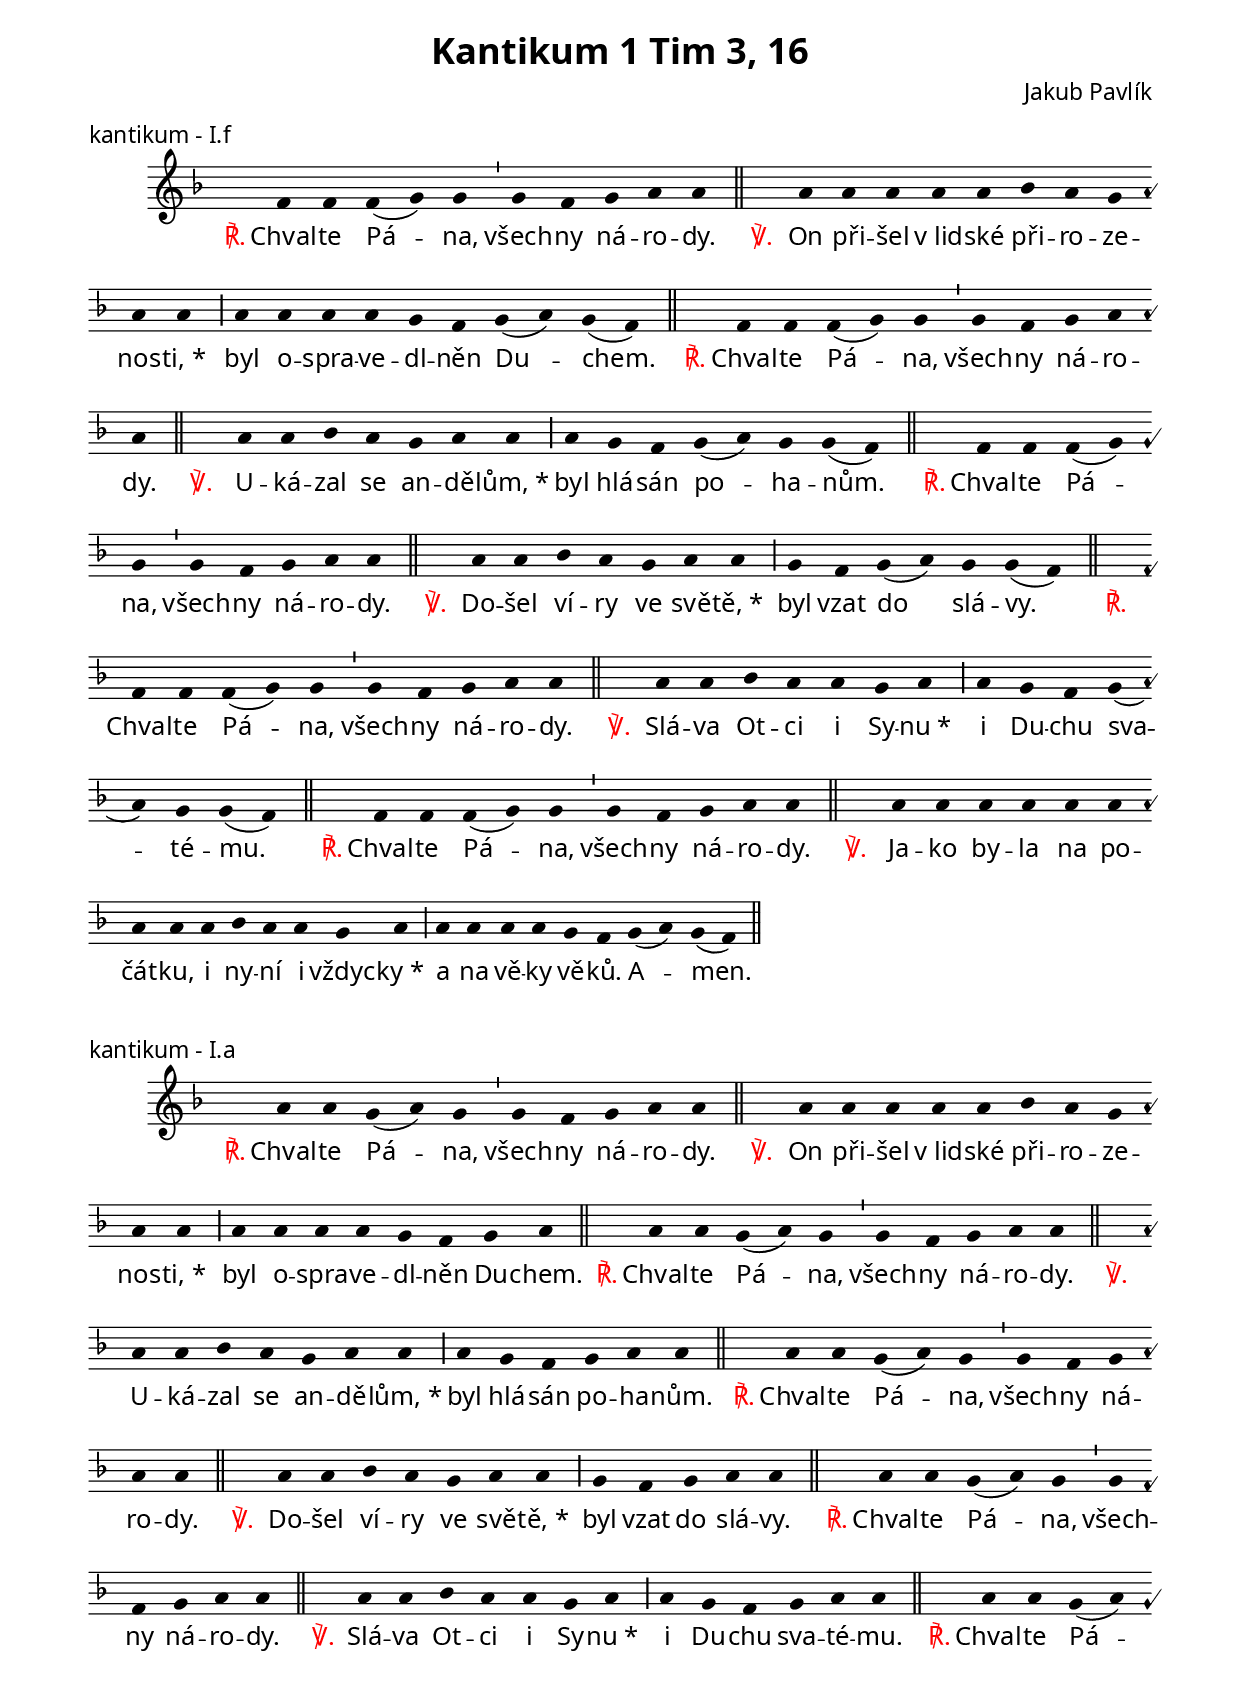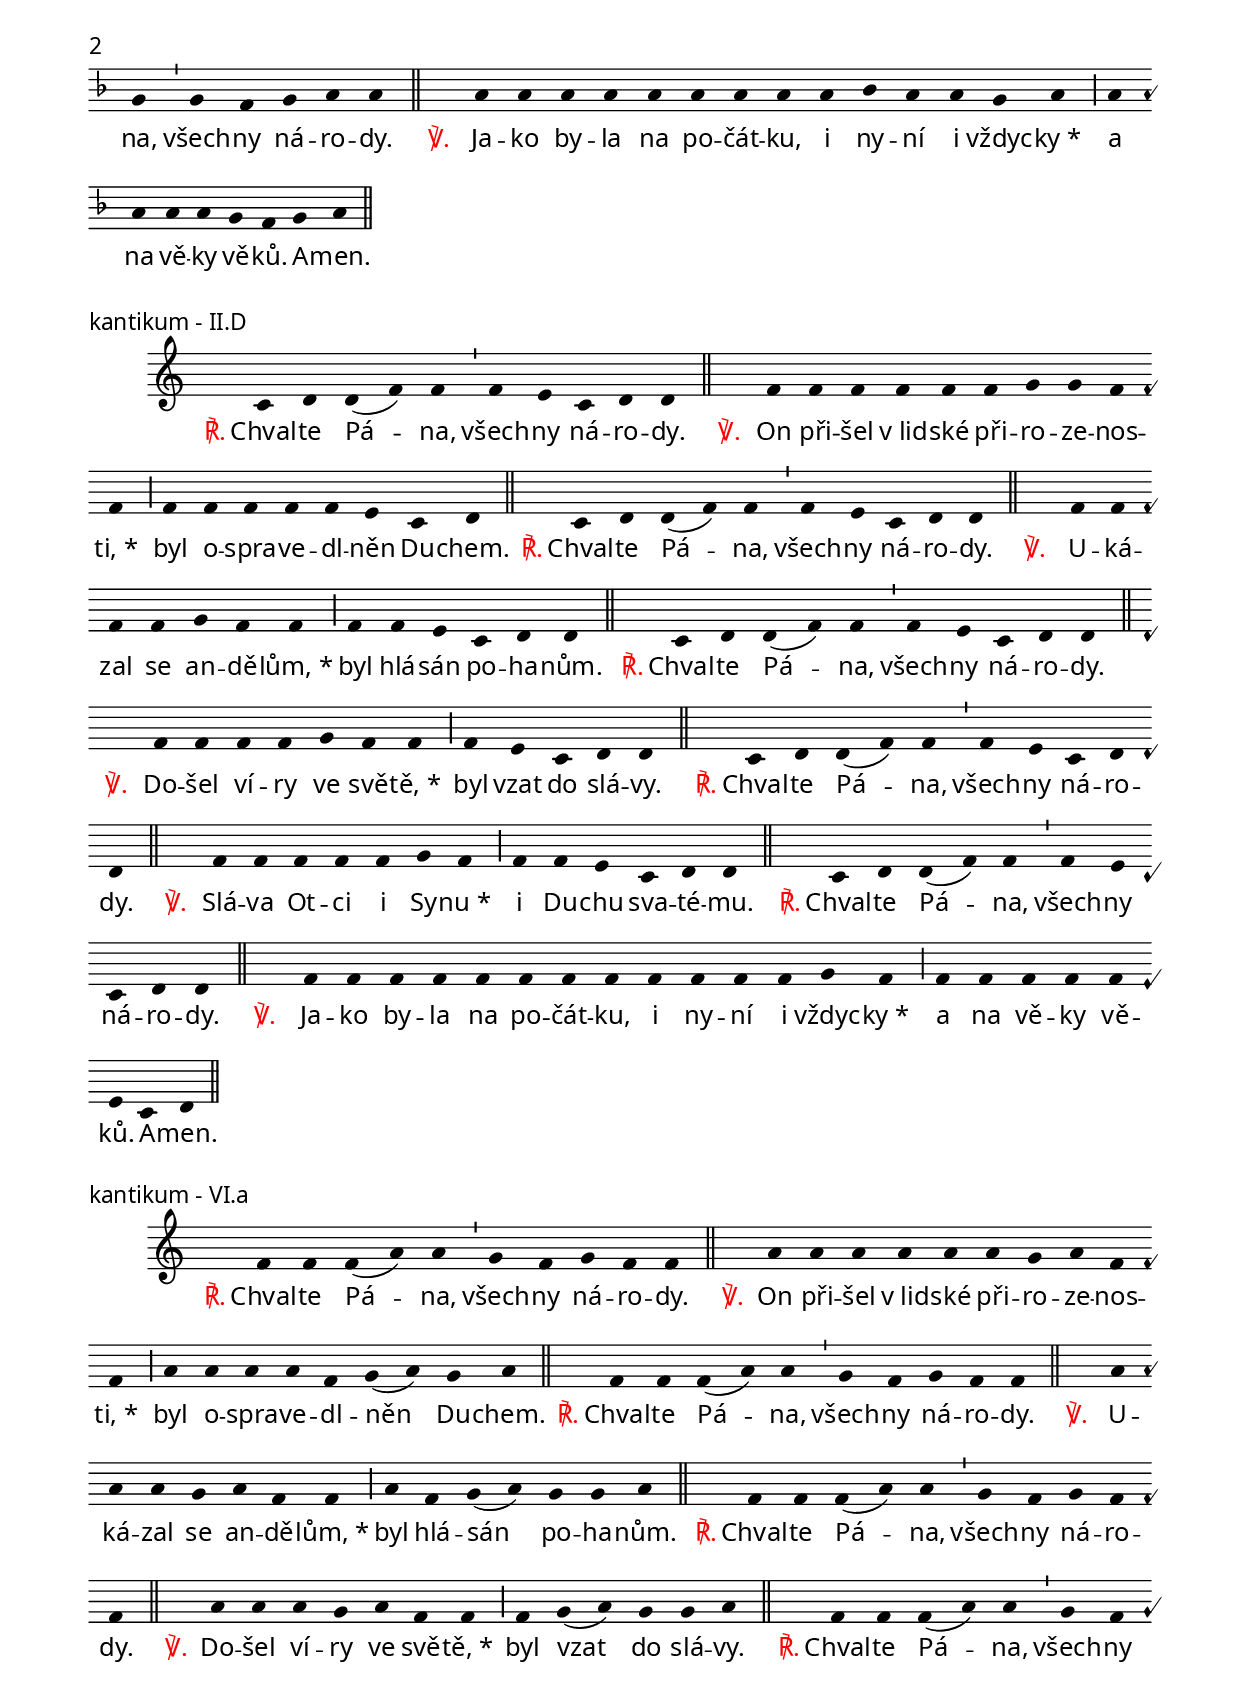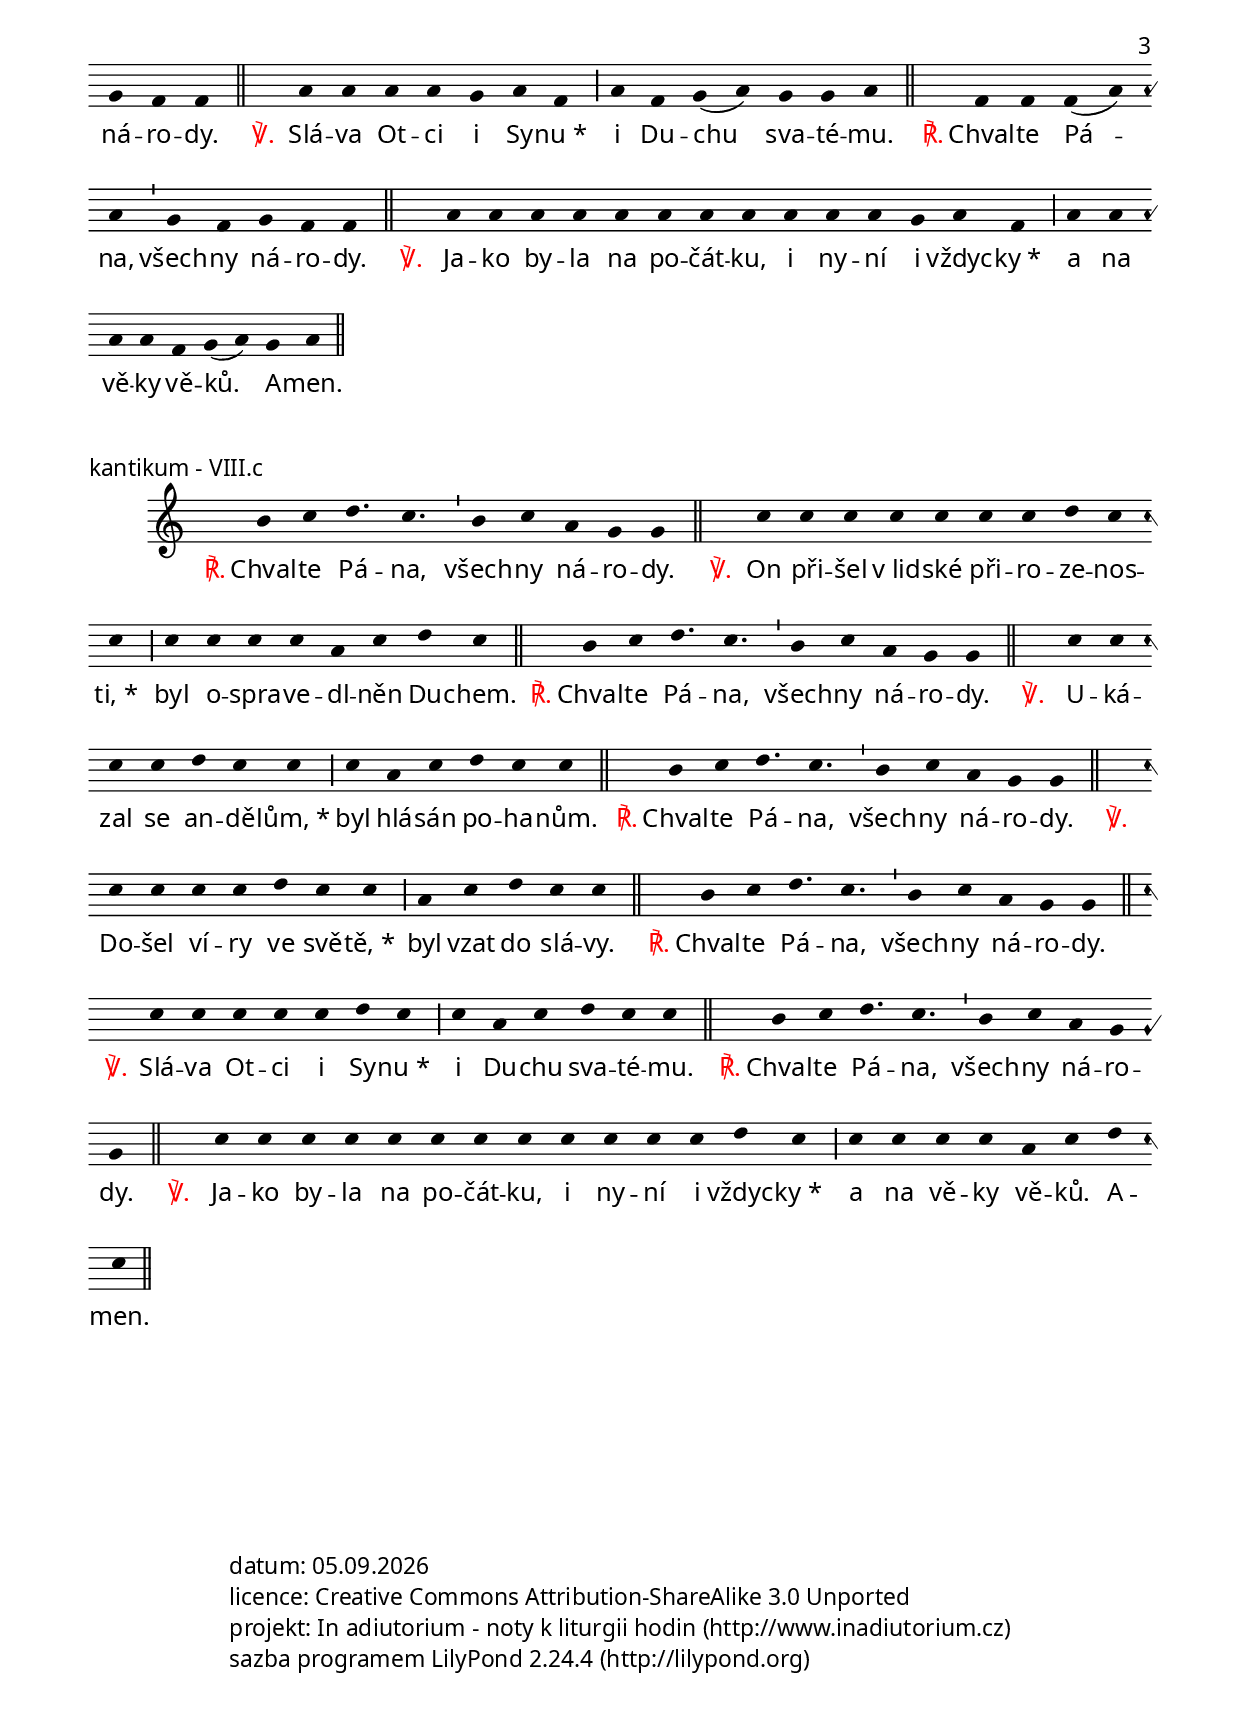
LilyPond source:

\version "2.19.80"

\header {
  title = "Kantikum 1 Tim 3, 16"
  composer = "Jakub Pavlík"
}

\include "spolecne.ly"

tResp = \lyricmode { \Response Chval -- te Pá -- na, všech -- ny ná -- ro -- dy. }
text = \lyricmode {
  \tResp
  \Verse On při -- šel v_lid -- ské při -- ro -- ze -- nos -- ti,_*
  byl o -- spra -- ve -- dl -- něn Du -- chem.
  \tResp
  \Verse U -- ká -- zal se an -- dě -- lům,_*
  byl hlá -- sán po -- ha -- nům.
  \tResp
  \Verse Do -- šel ví -- ry ve svě -- tě,_*
  byl vzat do slá -- vy.
  \tResp
  \Verse Slá -- va Ot -- ci i Sy -- nu_*
  i Du -- chu sva -- té -- mu.
  \tResp
  \Verse Ja -- ko by -- la na po -- čát -- ku, i ny -- ní i vždyc -- ky_*
  a na vě -- ky vě -- ků. A -- men.
}

mRespI = \relative c' { \neviditelna f f4 f f( g) g \barMin g f g a a \barFinalis }
\score {
  \relative c''  {
    \key f \major
    \choralniRezim
    \mRespI
    \neviditelna a
    a4 a a a a bes a g a a \barMaior
    a a a a g f g( a) g( f) \barFinalis
    \mRespI
    \neviditelna a
    a4 a bes a g a a \barMaior
    a g f g( a) g g( f) \barFinalis
    \mRespI
    \neviditelna a
    a4 a bes a g a a \barMaior
    g f g( a) g g( f) \barFinalis
    \mRespI
    \neviditelna a
    a4 a bes a a g a \barMaior
    a g f g( a) g g( f) \barFinalis
    \mRespI
    \neviditelna a
    a4 a a a a a a a a bes a a g a \barMaior
    a a a a g f g( a) g( f) \barFinalis
  }
  \addlyrics { \text }
  \header {
    quid = "kantikum"
    modus = "I"
    differentia = "f"
    id = "i-f"
    piece = \markup\sestavTitulekBezZalmu
  }
}

mRespIa = \relative c'' { \neviditelna a a4 a g( a) g \barMin g f g a a \barFinalis }
\score {
  \relative c''  {
    \key f \major
    \choralniRezim
    \mRespIa
    \neviditelna a
    a4 a a a a bes a g a a \barMaior
    a a a a g f g a \barFinalis
    \mRespIa
    \neviditelna a
    a4 a bes a g a a \barMaior
    a g f g a a \barFinalis
    \mRespIa
    \neviditelna a
    a4 a bes a g a a \barMaior
    g f g a a \barFinalis
    \mRespIa
    \neviditelna a
    a4 a bes a a g a \barMaior
    a g f g a a \barFinalis
    \mRespIa
    \neviditelna a
    a4 a a a a a a a a bes a a g a \barMaior
    a a a a g f g a \barFinalis
  }
  \addlyrics { \text }
  \header {
    quid = "kantikum"
    modus = "I"
    differentia = "a"
    id = "i-a"
    piece = \markup\sestavTitulekBezZalmu
  }
}

mRespII = \relative c' { \neviditelna d c4 d d( f) f \barMin f e c d d \barFinalis }
\score {
  \relative c'  {
    \choralniRezim
    \mRespII
    \neviditelna d
    f4 f f f f f g g f f \barMaior
    f f f f f e c d \barFinalis
    \mRespII
    \neviditelna d
    f4 f f f g f f \barMaior
    f f e c d d \barFinalis
    \mRespII
    \neviditelna d
    f4 f f f g f f \barMaior
    f e c d d \barFinalis
    \mRespII
    \neviditelna d
    f4 f f f f g f \barMaior
    f f e c d d \barFinalis
    \mRespII
    \neviditelna d
    f4 f f f f f f f f f f f g f \barMaior
    f f f f f e c d \barFinalis
  }
  \addlyrics { \text }
  \header {
    quid = "kantikum"
    modus = "II"
    differentia = "D"
    id = "ii"
    piece = \markup\sestavTitulekBezZalmu
  }
}

mRespVI = \relative c' { \neviditelna f f4 f f( a) a \barMin g f g f f \barFinalis }
\score {
  \relative c''  {
    \choralniRezim
    \mRespVI
    \neviditelna a
    a4 a a a a a g a f f \barMaior
    a a a a f g( a) g a \barFinalis
    \mRespVI
    \neviditelna a
    a4 a a g a f f \barMaior
    a f g( a) g g a \barFinalis
    \mRespVI
    \neviditelna a
    a4 a a g a f f \barMaior
    f g( a) g g a \barFinalis
    \mRespVI
    \neviditelna a
    a4 a a a g a f \barMaior
    a f g( a) g g a \barFinalis
    \mRespVI
    \neviditelna a
    a4 a a a a a a a a a a g a f \barMaior
    a a a a f g( a) g a \barFinalis
  }
  \addlyrics { \text }
  \header {
    quid = "kantikum"
    modus = "VI"
    differentia = "a"
    id = "vi-a"
    piece = \markup\sestavTitulekBezZalmu
  }
}

mRespVIII = \relative c'' { \neviditelna c b4 c d4. c \barMin b4 c a g g \barFinalis }
\score {
  \relative c''  {
    \choralniRezim
    \mRespVIII
    \neviditelna c
    c4 c c c c c c d c c \barMaior
    c c c c a c d c \barFinalis
    \mRespVIII
    \neviditelna c
    c4 c c c d c c \barMaior
    c a c d c c \barFinalis
    \mRespVIII
    \neviditelna c
    c4 c c c d c c \barMaior
    a c d c c \barFinalis
    \mRespVIII
    \neviditelna c
    c4 c c c c d c \barMaior
    c a c d c c \barFinalis
    \mRespVIII
    \neviditelna c
    c4 c c c c c c c c c c c d c \barMaior
    c c c c a c d c \barFinalis
  }
  \addlyrics { \text }
  \header {
    quid = "kantikum"
    modus = "VIII"
    differentia = "c"
    id = "viii-c"
    piece = \markup\sestavTitulekBezZalmu
  }
}
